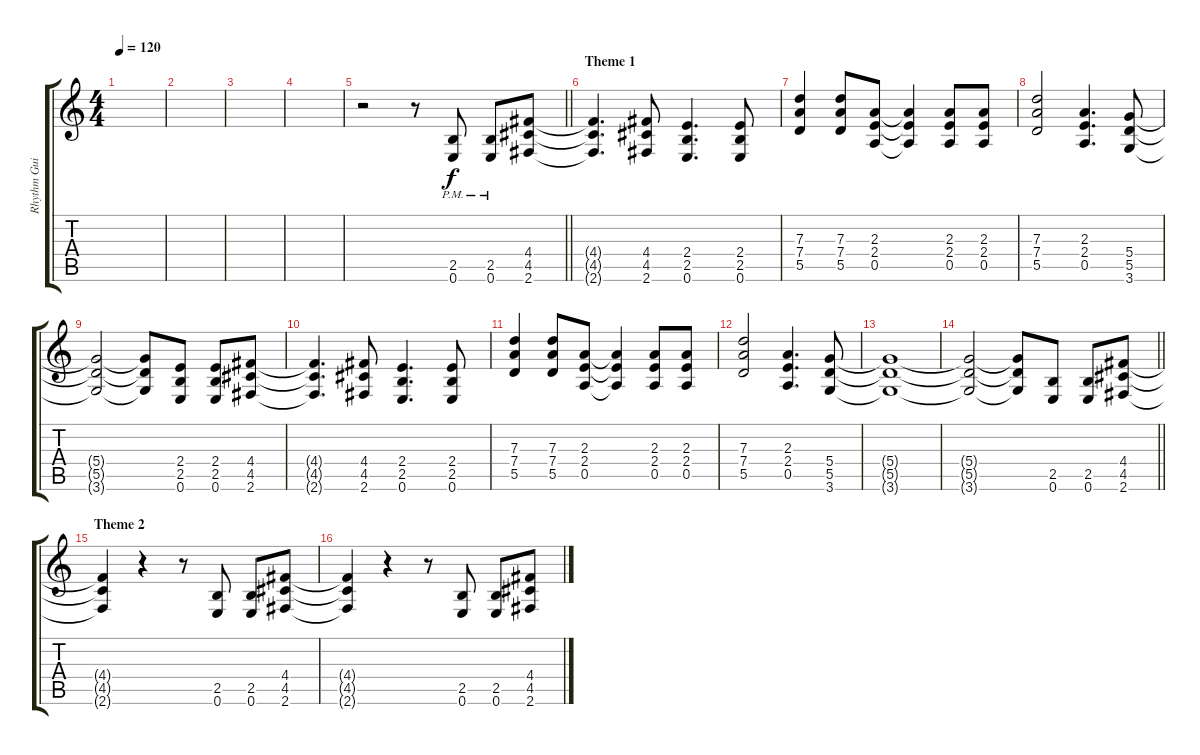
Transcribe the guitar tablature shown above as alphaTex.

\track ("Rhythm Guitar" "Rhythm Gui") {instrument overdrivenguitar}
\staff {score tabs}
\tuning (E4 B3 G3 D3 A2 E2) {hide}
\ts (4 4)
\tempo 120
\clef g2
\ks c
|
|
|
|
\barLineRight lightlight
r.2 r.8 (2.5{pm} 0.6{pm}).8 (2.5{pm} 0.6{pm}).8 (4.4 4.5 2.6).8 |
\section ("" "Theme 1")
(4.4{t} 4.5{t} 2.6{t}).4{d} (4.4 4.5 2.6).8 (2.4 2.5 0.6).4{d} (2.4 2.5 0.6).8 |
(7.3 7.4 5.5).4 (7.3 7.4 5.5).8 (2.3 2.4 0.5).8 (2.3{t} 2.4{t} 0.5{t}).4 (2.3 2.4 0.5).8 (2.3 2.4 0.5).8 |
(7.3 7.4 5.5).2 (2.3 2.4 0.5).4{d} (5.4 5.5 3.6).8 |
(5.4{t} 5.5{t} 3.6{t}).2 (5.4{t} 5.5{t} 3.6{t}).8 (2.4 2.5 0.6).8 (2.4 2.5 0.6).8 (4.4 4.5 2.6).8 |
(4.4{t} 4.5{t} 2.6{t}).4{d} (4.4 4.5 2.6).8 (2.4 2.5 0.6).4{d} (2.4 2.5 0.6).8 |
(7.3 7.4 5.5).4 (7.3 7.4 5.5).8 (2.3 2.4 0.5).8 (2.3{t} 2.4{t} 0.5{t}).4 (2.3 2.4 0.5).8 (2.3 2.4 0.5).8 |
(7.3 7.4 5.5).2 (2.3 2.4 0.5).4{d} (5.4 5.5 3.6).8 |
(5.4{t} 5.5{t} 3.6{t}).1 |
\barLineRight lightlight
(5.4{t} 5.5{t} 3.6{t}).2 (5.4{t} 5.5{t} 3.6{t}).8 (2.5 0.6).8 (2.5 0.6).8 (4.4 4.5 2.6).8 |
\section ("" "Theme 2")
(4.4{t} 4.5{t} 2.6{t}).4 r.4 r.8 (2.5 0.6).8 (2.5 0.6).8 (4.4 4.5 2.6).8 |
(4.4{t} 4.5{t} 2.6{t}).4 r.4 r.8 (2.5 0.6).8 (2.5 0.6).8 (4.4 4.5 2.6).8
